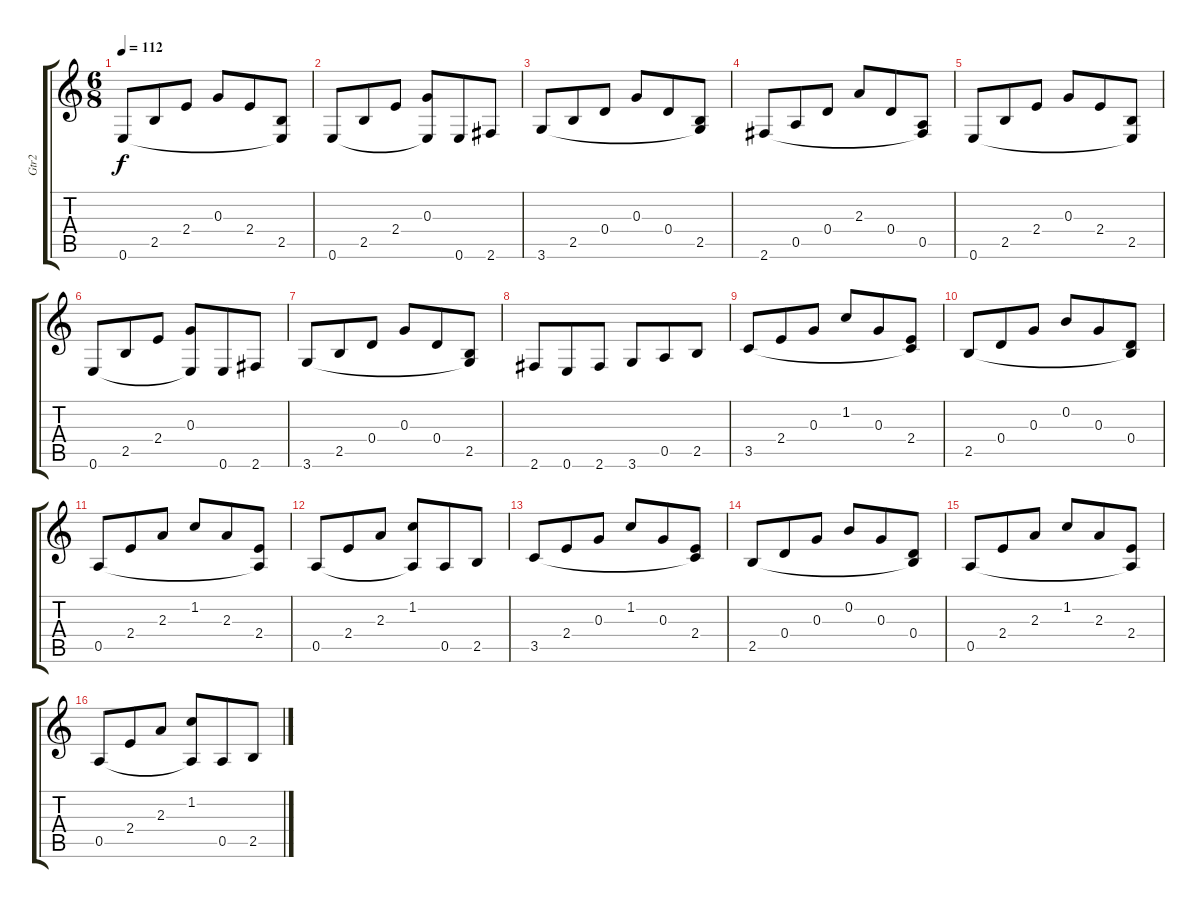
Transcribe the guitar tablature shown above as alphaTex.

\track ("Gtr2" "Gtr2") {instrument acousticguitarsteel}
\staff {score tabs}
\tuning (E4 B3 G3 D3 A2 E2) {hide}
\ts (6 8)
\tempo 112
\clef g2
\ks c
0.6.8{dy f} 2.5.8 2.4.8 0.3.8 2.4.8 (2.5 0.6{t}).8 |
0.6.8 2.5.8 2.4.8 (0.3 0.6{t}).8 0.6.8 2.6.8 |
3.6.8 2.5.8 0.4.8 0.3.8 0.4.8 (2.5 3.6{t}).8 |
2.6.8 0.5.8 0.4.8 2.3.8 0.4.8 (0.5 2.6{t}).8 |
0.6.8 2.5.8 2.4.8 0.3.8 2.4.8 (2.5 0.6{t}).8 |
0.6.8 2.5.8 2.4.8 (0.3 0.6{t}).8 0.6.8 2.6.8 |
3.6.8 2.5.8 0.4.8 0.3.8 0.4.8 (2.5 3.6{t}).8 |
2.6.8 0.6.8 2.6.8 3.6.8 0.5.8 2.5.8 |
3.5.8 2.4.8 0.3.8 1.2.8 0.3.8 (2.4 3.5{t}).8 |
2.5.8 0.4.8 0.3.8 0.2.8 0.3.8 (0.4 2.5{t}).8 |
0.5.8 2.4.8 2.3.8 1.2.8 2.3.8 (2.4 0.5{t}).8 |
0.5.8 2.4.8 2.3.8 (1.2 0.5{t}).8 0.5.8 2.5.8 |
3.5.8 2.4.8 0.3.8 1.2.8 0.3.8 (2.4 3.5{t}).8 |
2.5.8 0.4.8 0.3.8 0.2.8 0.3.8 (0.4 2.5{t}).8 |
0.5.8 2.4.8 2.3.8 1.2.8 2.3.8 (2.4 0.5{t}).8 |
0.5.8 2.4.8 2.3.8 (1.2 0.5{t}).8 0.5.8 2.5.8
